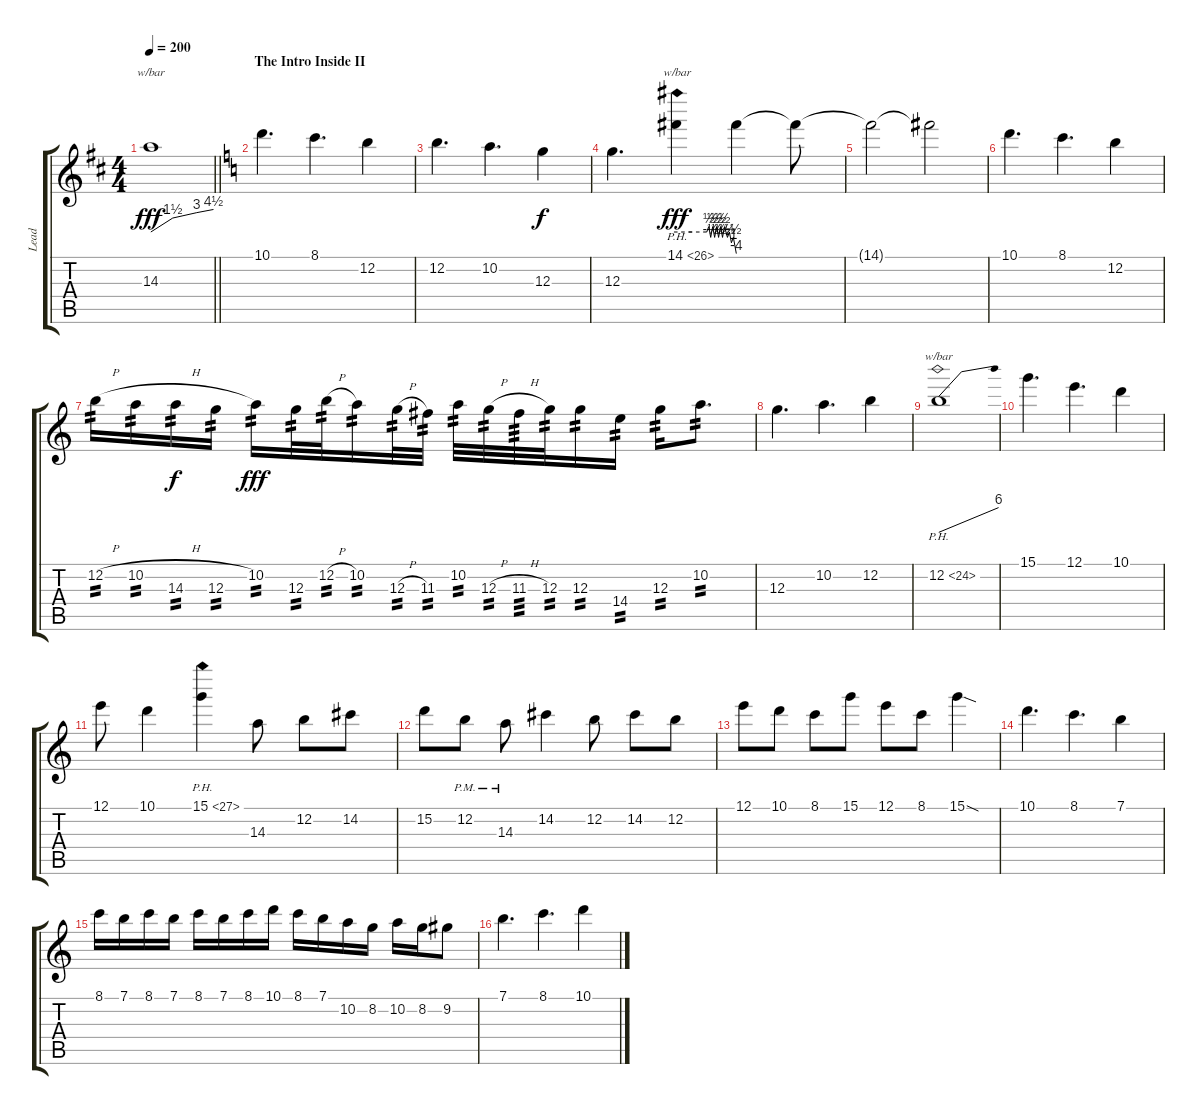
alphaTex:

\track ("Lead" "Lead") {instrument overdrivenguitar}
\staff {score tabs}
\tuning (E4 B3 G3 D3 A2 E2) {hide}
\ts (4 4)
\tempo 200
\clef g2
\barLineRight lightlight
\ks d
14.3.1{tbe (custom default 0 0 21 6 44 12 60 18) dy fff} |
\section ("" "The Intro Inside II")
\ks c
10.1.4{d} 8.1.4{d} 12.2.4 |
12.2.4{d} 10.2.4{d} 12.3.4{dy f} |
12.3.4{d} 14.1{ph 12}.4{tbe (custom default 0 0 15 0 30 0 32 2 34 -2 36 2 38 -2 40 2 42 -2 44 2 46 -2 48 2 51 -2 53 0 55 -4 57 -2 60 -16) dy fff} 14.1{t}.4 14.1{t}.8 |
14.1{t}.2 14.1{t}.2 |
10.1.4{d} 8.1.4{d} 12.2.4 |
12.2{h}.16{tp 2} 10.2{h}.16{tp 2} 14.3.16{tp 2 dy f} 12.3.16{tp 2} 10.2.16{tp 2 dy fff} 12.3.32{tp 2} 12.2{h}.32{tp 2} 10.2.16{tp 2} 12.3{h}.32{tp 2} 11.3.32{tp 2} 10.2.32{tp 2} 12.3{h}.32{tp 2} 11.3{h}.32{tp 3} 12.3.32{tp 2} 12.3.16{tp 2} 14.4.16{tp 2} 12.3.16{tp 2} 10.2.8{d tp 2} |
12.3.4{d} 10.2.4{d} 12.2.4 |
12.2{ph 12}.1{tbe (dive default 0 0 60 24)} |
15.1.4{d} 12.1.4{d} 10.1.4 |
12.1.8 10.1.4 15.1{ph 12}.4 14.3.8 12.2.8 14.2.8 |
15.2.8 12.2{pm}.8 14.3{pm}.8 14.2.4 12.2.8 14.2.8 12.2.8 |
12.1.8 10.1.8 8.1.8 15.1.8 12.1.8 8.1.8 15.1{sod}.4 |
10.1.4{d} 8.1.4{d} 7.1.4 |
8.1.16 7.1.16 8.1.16 7.1.16 8.1.16 7.1.16 8.1.16 10.1.16 8.1.16 7.1.16 10.2.16 8.2.16 10.2.16 8.2.16 9.2.8 |
7.1.4{d} 8.1.4{d} 10.1.4
